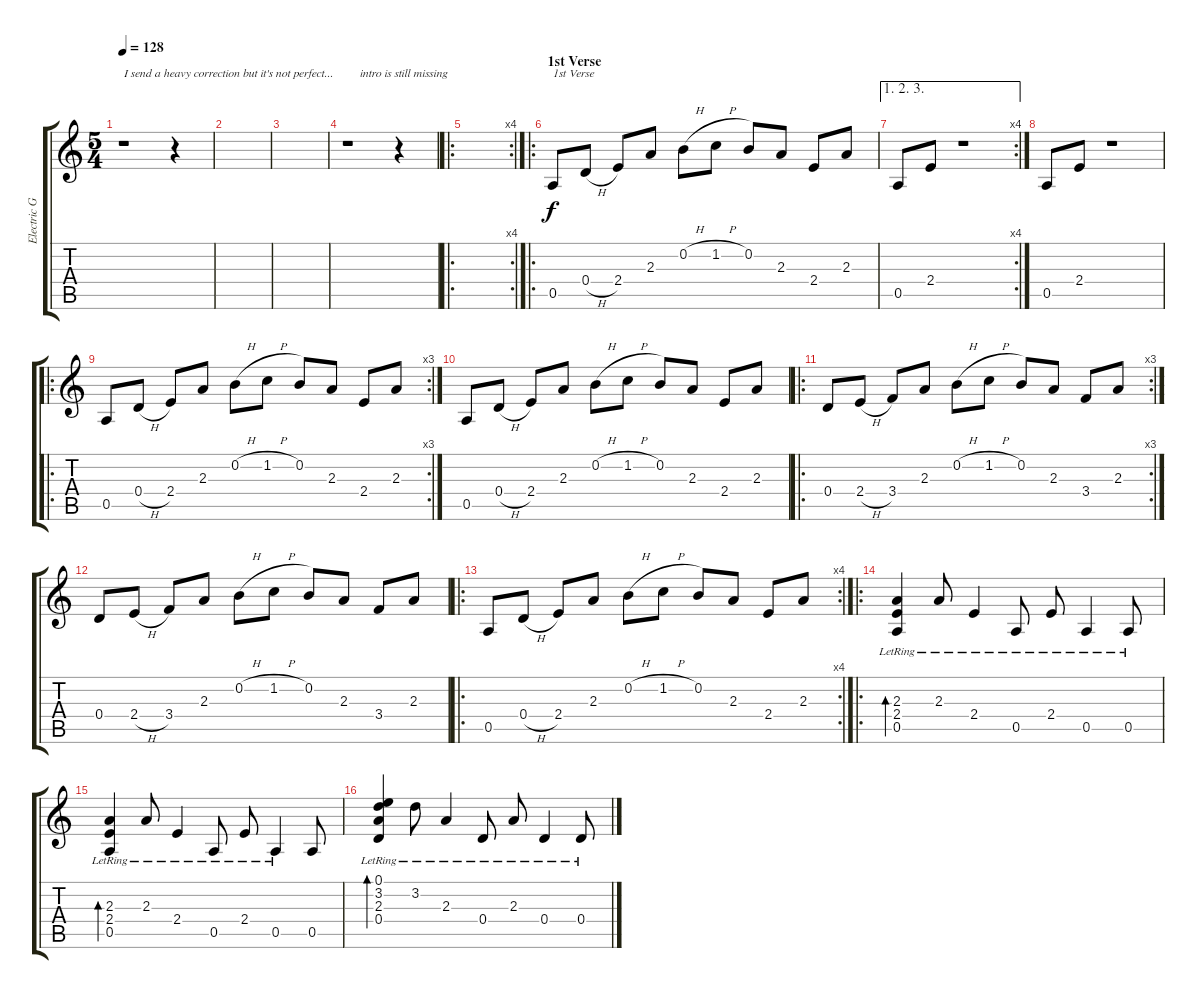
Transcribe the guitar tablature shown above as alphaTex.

\track ("Electric Guitar 1" "Electric G") {instrument electricguitarclean}
\staff {score tabs}
\tuning (E4 B3 G3 D3 A2 E2) {hide}
\ts (5 4)
\tempo 128
\clef g2
\ks c
r.1{txt "I send a heavy correction but it's not perfect..." dy f instrument electricguitarclean} r.4 |
|
|
r.1{txt "    intro is still missing"} r.4 |
\ro
\rc 4
|
\ro
\section ("" "1st Verse")
0.5.8{txt "1st Verse"} 0.4{h}.8 2.4.8 2.3.8 0.2{h}.8 1.2{h}.8 0.2.8 2.3.8 2.4.8 2.3.8 |
\ae (1 2 3)
\rc 4
0.5.8 2.4.8 r.1 |
0.5.8 2.4.8 r.1 |
\ro
\rc 3
0.5.8 0.4{h}.8 2.4.8 2.3.8 0.2{h}.8 1.2{h}.8 0.2.8 2.3.8 2.4.8 2.3.8 |
0.5.8 0.4{h}.8 2.4.8 2.3.8 0.2{h}.8 1.2{h}.8 0.2.8 2.3.8 2.4.8 2.3.8 |
\ro
\rc 3
0.4.8 2.4{h}.8 3.4.8 2.3.8 0.2{h}.8 1.2{h}.8 0.2.8 2.3.8 3.4.8 2.3.8 |
0.4.8 2.4{h}.8 3.4.8 2.3.8 0.2{h}.8 1.2{h}.8 0.2.8 2.3.8 3.4.8 2.3.8 |
\ro
\rc 4
0.5.8 0.4{h}.8 2.4.8 2.3.8 0.2{h}.8 1.2{h}.8 0.2.8 2.3.8 2.4.8 2.3.8 |
\ro
(2.3{lr} 2.4{lr} 0.5{lr}).4{bd 240 volume 11} 2.3{lr}.8 2.4{lr}.4 0.5{lr}.8 2.4{lr}.8 0.5{lr}.4 0.5{lr}.8 |
(2.3{lr} 2.4{lr} 0.5{lr}).4{bd 240} 2.3{lr}.8 2.4{lr}.4 0.5{lr}.8 2.4{lr}.8 0.5{lr}.4 0.5.8 |
(0.1{lr} 3.2{lr} 2.3{lr} 0.4{lr}).4{bd 240} 3.2{lr}.8 2.3{lr}.4 0.4{lr}.8 2.3{lr}.8 0.4{lr}.4 0.4{lr}.8
